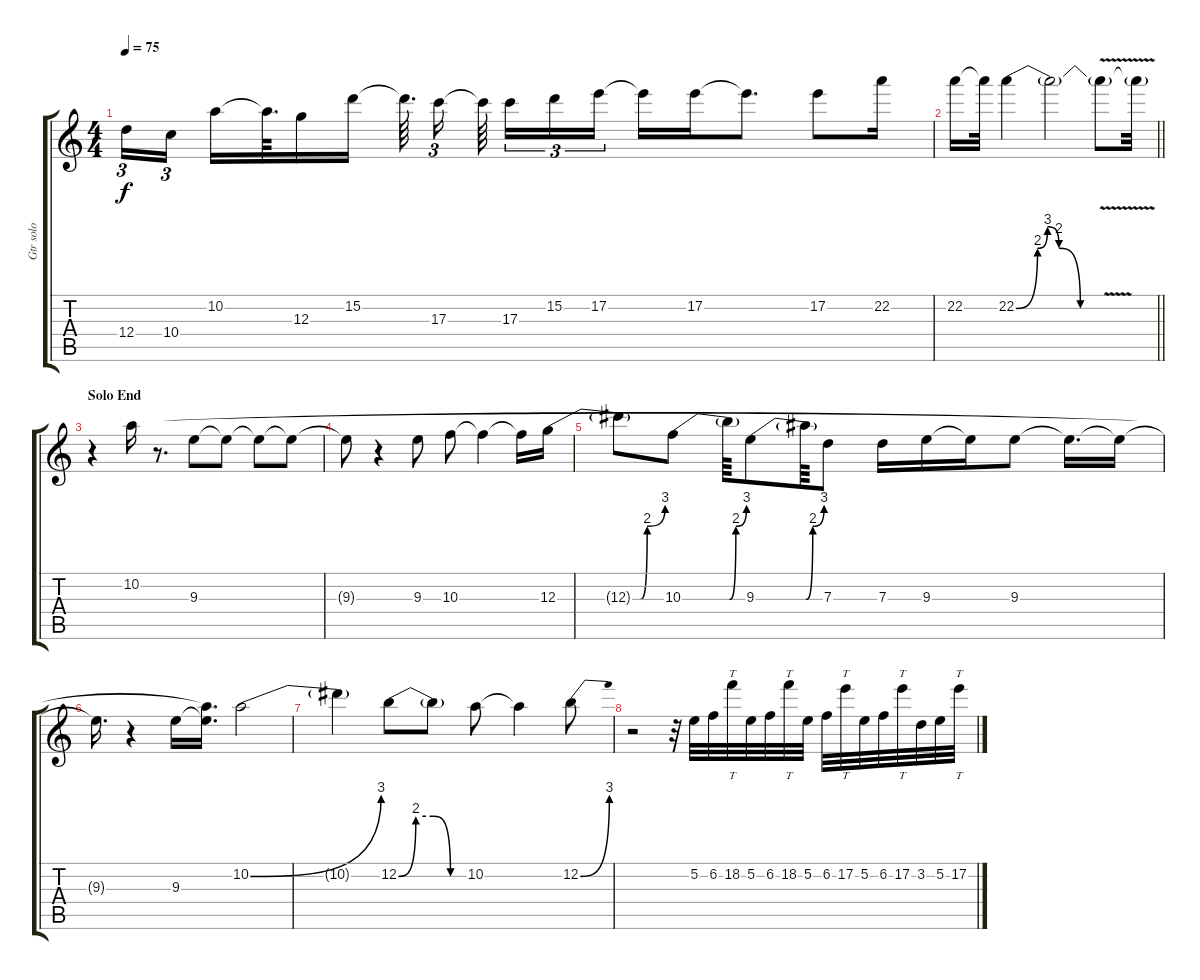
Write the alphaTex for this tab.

\track ("Gtr solo" "Gtr solo") {instrument overdrivenguitar}
\staff {score tabs}
\tuning (E4 B3 G3 D3 A2 E2) {hide}
\ts (4 4)
\tempo 75
\clef g2
\ks c
12.4.16{tu (3 2) dy f} 10.4.16{tu (3 2) beam splitsecondary} 10.2.16 10.2{t}.64{d} 12.3.16 15.2.16 15.2{t}.64{d beam splitsecondary} 17.3.16{tu (3 2) beam splitsecondary} 17.3{t}.64{beam splitsecondary} 17.3.16{tu (3 2)} 15.2.16{tu (3 2)} 17.2.16{tu (3 2)} 17.2{t}.16 17.2.16 17.2{t}.8{d} 17.2.8 22.2.16 |
\barLineRight lightlight
22.2.16 22.2{t}.32 22.2{be (custom 0 0 15 8 22 12 30 8 45 0 60 0)}.4 22.2{t}.2 22.2{v t}.8 22.2{t}.32 |
\section ("" "Solo End")
r.4 10.2.16 r.8{d} 9.3.8 9.3{t}.8 9.3{t}.8 9.3{t}.8 |
9.3{t}.8 r.4 9.3.8 10.3.8 10.3{t}.4 10.3{t}.16 12.3{be (custom 0 0 30 0 46 0 50 8 60 12)}.16 |
12.3{t}.8 10.3{be (custom 0 0 30 0 44 0 50 8 60 12)}.8 10.3{t}.64 9.3{be (custom 0 0 30 0 44 0 50 8 60 12)}.8 9.3{t}.64 7.3.8 7.3.16 9.3.16 9.3{t}.16 9.3.8 9.3{t}.16{d} 9.3{t}.16 |
9.3{t}.16{d} r.4 9.3.16 (10.2{t} 9.3{t}).16{d} 10.2{be (bend 0 0 60 12)}.2 |
10.2{t}.4 12.2{be (custom 0 0 15 8 30 8 45 0 60 0)}.8 12.2{t}.8 10.2.8 10.2{t}.4 12.2{be (bend 0 0 60 12)}.8 |
r.2 r.32 5.2.32 6.2.32 18.2.32{tt} 5.2.32 6.2.32 18.2.32{tt} 5.2.32 6.2.32 17.2.32{tt} 5.2.32 6.2.32 17.2.32{tt} 3.2.32 5.2.32 17.2.32{tt}
